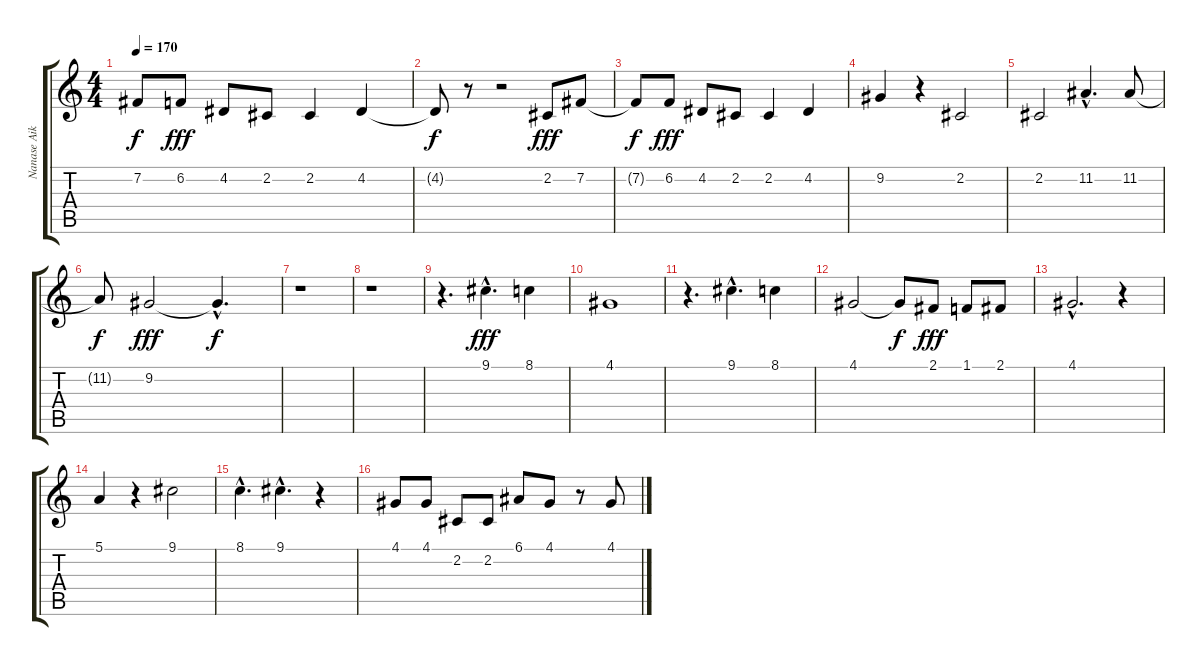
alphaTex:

\track ("Nanase Aikawa (Vocal)" "Nanase Aik") {instrument clarinet}
\staff {score tabs}
\tuning (E4 B3 G3 D3 A2 E2) {hide}
\ts (4 4)
\tempo 170
\clef g2
\ks c
7.2{t}.8{dy f} 6.2.8{dy fff} 4.2.8 2.2.8 2.2.4 4.2.4 |
4.2{t}.8{dy f} r.8 r.2 2.2.8{dy fff} 7.2.8 |
7.2{t}.8{dy f} 6.2.8{dy fff} 4.2.8 2.2.8 2.2.4 4.2.4 |
9.2.4 r.4 2.2.2 |
2.2.2 11.2{hac}.4{d} 11.2.8 |
11.2{t}.8{dy f} 9.2.2{dy fff} 9.2{hac t}.4{d dy f} |
r.1 |
r.1 |
r.4{d} 9.1{hac}.4{d dy fff} 8.1.4 |
4.1.1 |
r.4{d} 9.1{hac}.4{d} 8.1.4 |
4.1.2 4.1{t}.8{dy f} 2.1.8{dy fff} 1.1.8 2.1.8 |
4.1{hac}.2{d} r.4 |
5.1.4 r.4 9.1.2 |
8.1{hac}.4{d} 9.1{hac}.4{d} r.4 |
4.1.8 4.1.8 2.2.8 2.2.8 6.1.8 4.1.8 r.8 4.1.8
